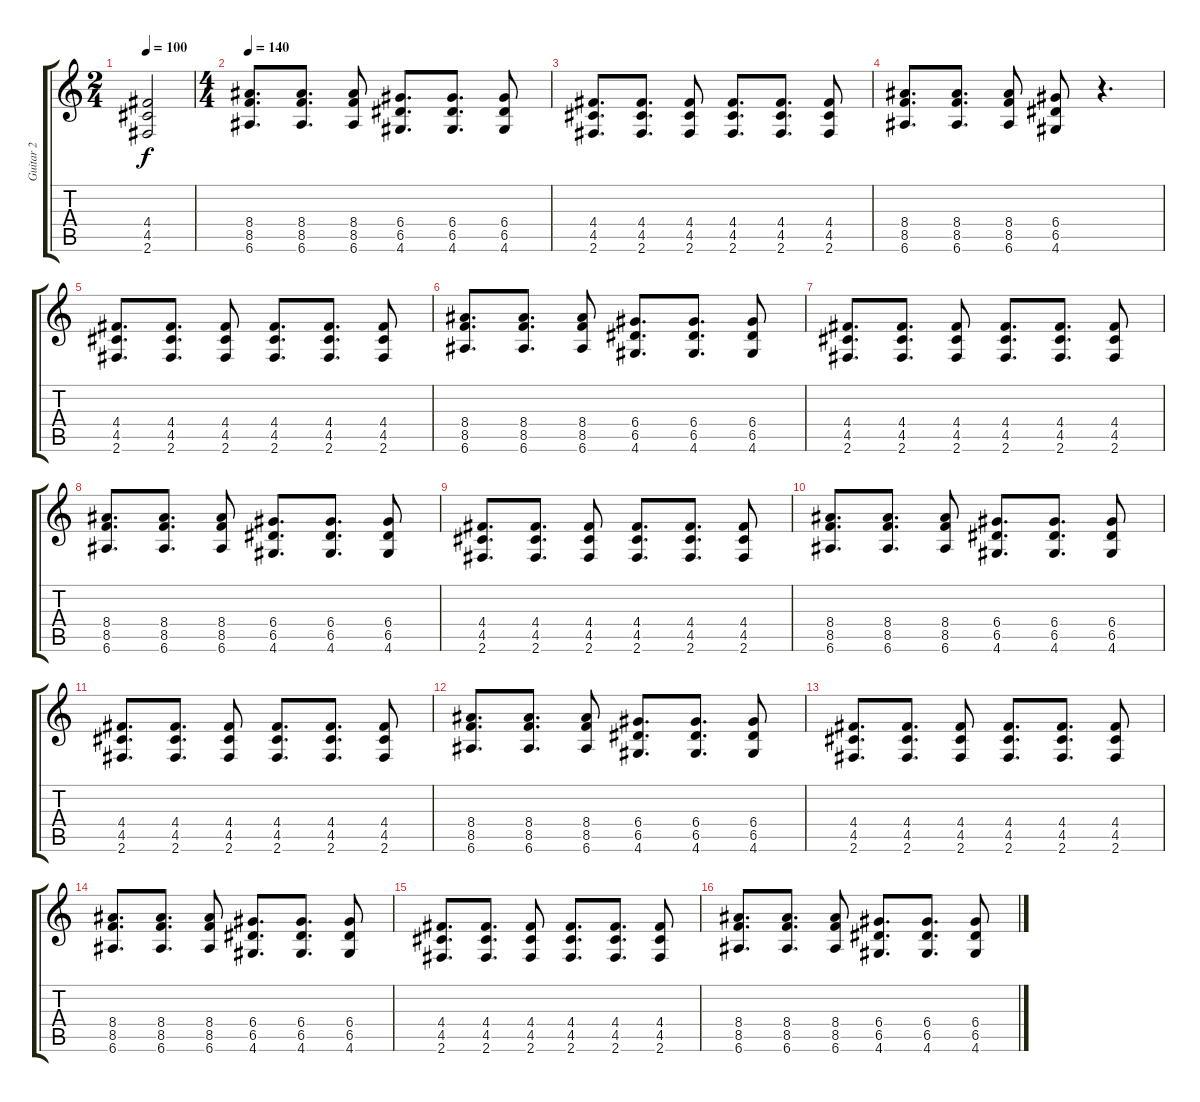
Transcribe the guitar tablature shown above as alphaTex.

\track ("Guitar 2" "Guitar 2") {instrument distortionguitar}
\staff {score tabs}
\tuning (E4 B3 G3 D3 A2 E2) {hide}
\ts (2 4)
\tempo 100
\clef g2
\ks c
(4.4 4.5 2.6).2{dy f} |
\ts (4 4)
\tempo 140
(8.4 8.5 6.6).8{d} (8.4 8.5 6.6).8{d} (8.4 8.5 6.6).8 (6.4 6.5 4.6).8{d} (6.4 6.5 4.6).8{d} (6.4 6.5 4.6).8 |
(4.4 4.5 2.6).8{d} (4.4 4.5 2.6).8{d} (4.4 4.5 2.6).8 (4.4 4.5 2.6).8{d} (4.4 4.5 2.6).8{d} (4.4 4.5 2.6).8 |
(8.4 8.5 6.6).8{d} (8.4 8.5 6.6).8{d} (8.4 8.5 6.6).8 (6.4 6.5 4.6).8 r.4{d} |
(4.4 4.5 2.6).8{d} (4.4 4.5 2.6).8{d} (4.4 4.5 2.6).8 (4.4 4.5 2.6).8{d} (4.4 4.5 2.6).8{d} (4.4 4.5 2.6).8 |
(8.4 8.5 6.6).8{d} (8.4 8.5 6.6).8{d} (8.4 8.5 6.6).8 (6.4 6.5 4.6).8{d} (6.4 6.5 4.6).8{d} (6.4 6.5 4.6).8 |
(4.4 4.5 2.6).8{d} (4.4 4.5 2.6).8{d} (4.4 4.5 2.6).8 (4.4 4.5 2.6).8{d} (4.4 4.5 2.6).8{d} (4.4 4.5 2.6).8 |
(8.4 8.5 6.6).8{d} (8.4 8.5 6.6).8{d} (8.4 8.5 6.6).8 (6.4 6.5 4.6).8{d} (6.4 6.5 4.6).8{d} (6.4 6.5 4.6).8 |
(4.4 4.5 2.6).8{d} (4.4 4.5 2.6).8{d} (4.4 4.5 2.6).8 (4.4 4.5 2.6).8{d} (4.4 4.5 2.6).8{d} (4.4 4.5 2.6).8 |
(8.4 8.5 6.6).8{d} (8.4 8.5 6.6).8{d} (8.4 8.5 6.6).8 (6.4 6.5 4.6).8{d} (6.4 6.5 4.6).8{d} (6.4 6.5 4.6).8 |
(4.4 4.5 2.6).8{d} (4.4 4.5 2.6).8{d} (4.4 4.5 2.6).8 (4.4 4.5 2.6).8{d} (4.4 4.5 2.6).8{d} (4.4 4.5 2.6).8 |
(8.4 8.5 6.6).8{d} (8.4 8.5 6.6).8{d} (8.4 8.5 6.6).8 (6.4 6.5 4.6).8{d} (6.4 6.5 4.6).8{d} (6.4 6.5 4.6).8 |
(4.4 4.5 2.6).8{d} (4.4 4.5 2.6).8{d} (4.4 4.5 2.6).8 (4.4 4.5 2.6).8{d} (4.4 4.5 2.6).8{d} (4.4 4.5 2.6).8 |
(8.4 8.5 6.6).8{d} (8.4 8.5 6.6).8{d} (8.4 8.5 6.6).8 (6.4 6.5 4.6).8{d} (6.4 6.5 4.6).8{d} (6.4 6.5 4.6).8 |
(4.4 4.5 2.6).8{d} (4.4 4.5 2.6).8{d} (4.4 4.5 2.6).8 (4.4 4.5 2.6).8{d} (4.4 4.5 2.6).8{d} (4.4 4.5 2.6).8 |
(8.4 8.5 6.6).8{d} (8.4 8.5 6.6).8{d} (8.4 8.5 6.6).8 (6.4 6.5 4.6).8{d} (6.4 6.5 4.6).8{d} (6.4 6.5 4.6).8
